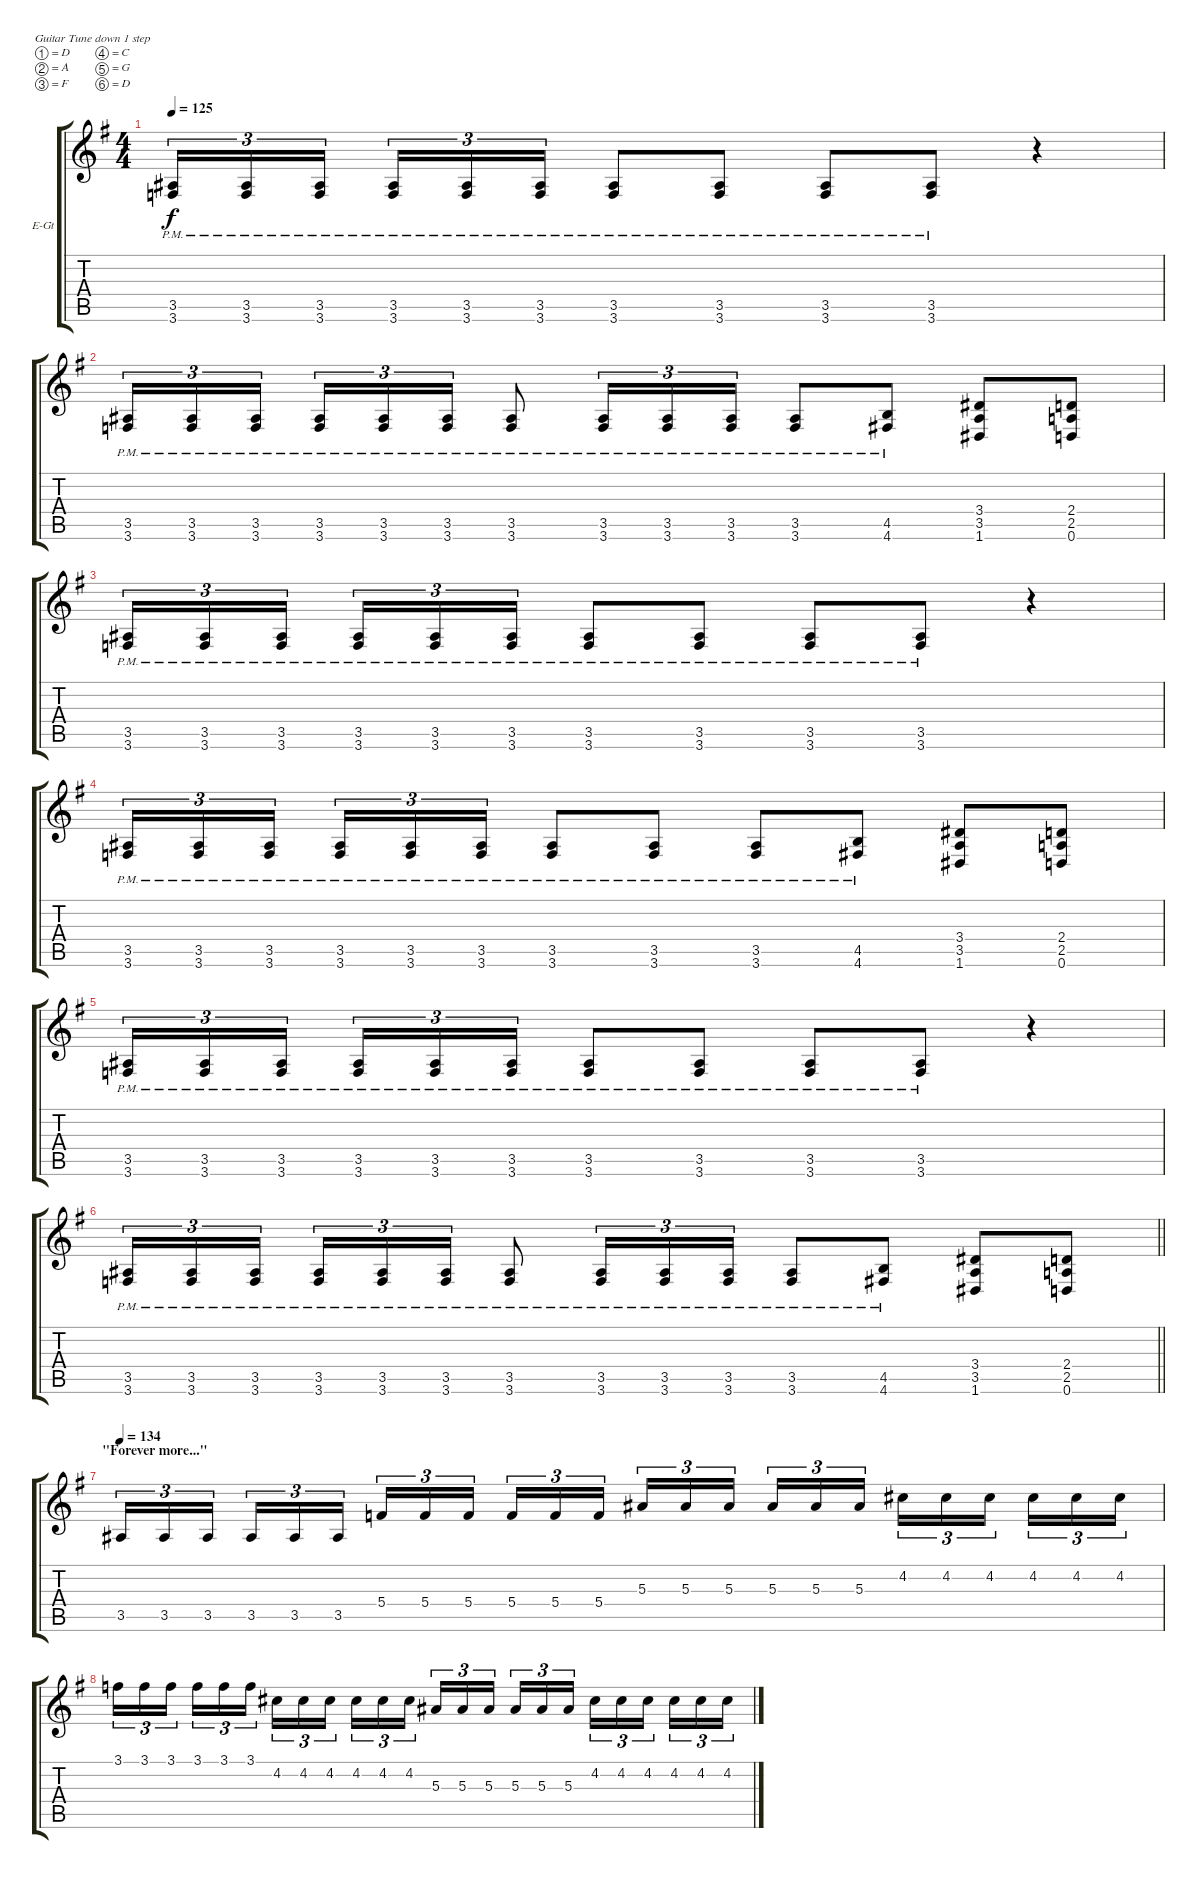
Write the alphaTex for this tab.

\bracketExtendMode groupsimilarinstruments
\firstSystemTrackNameOrientation horizontal
\otherSystemsTrackNameOrientation horizontal
\track ("Rhytm-guitar - Silenoz (fix)" "E-Gt") {instrument distortionguitar}
\staff {score tabs}
\tuning (D4 A3 F3 C3 G2 D2)
\ts (4 4)
\tempo 125
\clef g2
\ks g
(3.5{pm} 3.6{pm}).16{tu (3 2) dy f} (3.5{pm} 3.6{pm}).16{tu (3 2)} (3.5{pm} 3.6{pm}).16{tu (3 2)} (3.5{pm} 3.6{pm}).16{tu (3 2)} (3.5{pm} 3.6{pm}).16{tu (3 2)} (3.5{pm} 3.6{pm}).16{tu (3 2)} (3.5{pm} 3.6{pm}).8 (3.5{pm} 3.6{pm}).8 (3.5{pm} 3.6{pm}).8 (3.5{pm} 3.6{pm}).8 r.4 |
(3.5{pm} 3.6{pm}).16{tu (3 2)} (3.5{pm} 3.6{pm}).16{tu (3 2)} (3.5{pm} 3.6{pm}).16{tu (3 2)} (3.5{pm} 3.6{pm}).16{tu (3 2)} (3.5{pm} 3.6{pm}).16{tu (3 2)} (3.5{pm} 3.6{pm}).16{tu (3 2)} (3.5{pm} 3.6{pm}).8 (3.5{pm} 3.6{pm}).16{tu (3 2)} (3.5{pm} 3.6{pm}).16{tu (3 2)} (3.5{pm} 3.6{pm}).16{tu (3 2)} (3.5{pm} 3.6{pm}).8 (4.5{pm} 4.6{pm}).8 (3.4 3.5 1.6).8 (2.4 2.5 0.6).8 |
(3.5{pm} 3.6{pm}).16{tu (3 2)} (3.5{pm} 3.6{pm}).16{tu (3 2)} (3.5{pm} 3.6{pm}).16{tu (3 2)} (3.5{pm} 3.6{pm}).16{tu (3 2)} (3.5{pm} 3.6{pm}).16{tu (3 2)} (3.5{pm} 3.6{pm}).16{tu (3 2)} (3.5{pm} 3.6{pm}).8 (3.5{pm} 3.6{pm}).8 (3.5{pm} 3.6{pm}).8 (3.5{pm} 3.6{pm}).8 r.4 |
(3.5{pm} 3.6{pm}).16{tu (3 2)} (3.5{pm} 3.6{pm}).16{tu (3 2)} (3.5{pm} 3.6{pm}).16{tu (3 2)} (3.5{pm} 3.6{pm}).16{tu (3 2)} (3.5{pm} 3.6{pm}).16{tu (3 2)} (3.5{pm} 3.6{pm}).16{tu (3 2)} (3.5{pm} 3.6{pm}).8 (3.5{pm} 3.6{pm}).8 (3.5{pm} 3.6{pm}).8 (4.5{pm} 4.6{pm}).8 (3.4 3.5 1.6).8 (2.4 2.5 0.6).8 |
(3.5{pm} 3.6{pm}).16{tu (3 2)} (3.5{pm} 3.6{pm}).16{tu (3 2)} (3.5{pm} 3.6{pm}).16{tu (3 2)} (3.5{pm} 3.6{pm}).16{tu (3 2)} (3.5{pm} 3.6{pm}).16{tu (3 2)} (3.5{pm} 3.6{pm}).16{tu (3 2)} (3.5{pm} 3.6{pm}).8 (3.5{pm} 3.6{pm}).8 (3.5{pm} 3.6{pm}).8 (3.5{pm} 3.6{pm}).8 r.4 |
\barLineRight lightlight
(3.5{pm} 3.6{pm}).16{tu (3 2)} (3.5{pm} 3.6{pm}).16{tu (3 2)} (3.5{pm} 3.6{pm}).16{tu (3 2)} (3.5{pm} 3.6{pm}).16{tu (3 2)} (3.5{pm} 3.6{pm}).16{tu (3 2)} (3.5{pm} 3.6{pm}).16{tu (3 2)} (3.5{pm} 3.6{pm}).8 (3.5{pm} 3.6{pm}).16{tu (3 2)} (3.5{pm} 3.6{pm}).16{tu (3 2)} (3.5{pm} 3.6{pm}).16{tu (3 2)} (3.5{pm} 3.6{pm}).8 (4.5{pm} 4.6{pm}).8 (3.4 3.5 1.6).8 (2.4 2.5 0.6).8 |
\section ("" "\"Forever more...\"")
\tempo 134
3.5.16{tu (3 2)} 3.5.16{tu (3 2)} 3.5.16{tu (3 2)} 3.5.16{tu (3 2)} 3.5.16{tu (3 2)} 3.5.16{tu (3 2)} 5.4.16{tu (3 2)} 5.4.16{tu (3 2)} 5.4.16{tu (3 2)} 5.4.16{tu (3 2)} 5.4.16{tu (3 2)} 5.4.16{tu (3 2)} 5.3.16{tu (3 2)} 5.3.16{tu (3 2)} 5.3.16{tu (3 2)} 5.3.16{tu (3 2)} 5.3.16{tu (3 2)} 5.3.16{tu (3 2)} 4.2.16{tu (3 2)} 4.2.16{tu (3 2)} 4.2.16{tu (3 2)} 4.2.16{tu (3 2)} 4.2.16{tu (3 2)} 4.2.16{tu (3 2)} |
3.1.16{tu (3 2)} 3.1.16{tu (3 2)} 3.1.16{tu (3 2)} 3.1.16{tu (3 2)} 3.1.16{tu (3 2)} 3.1.16{tu (3 2)} 4.2.16{tu (3 2)} 4.2.16{tu (3 2)} 4.2.16{tu (3 2)} 4.2.16{tu (3 2)} 4.2.16{tu (3 2)} 4.2.16{tu (3 2)} 5.3.16{tu (3 2)} 5.3.16{tu (3 2)} 5.3.16{tu (3 2)} 5.3.16{tu (3 2)} 5.3.16{tu (3 2)} 5.3.16{tu (3 2)} 4.2.16{tu (3 2)} 4.2.16{tu (3 2)} 4.2.16{tu (3 2)} 4.2.16{tu (3 2)} 4.2.16{tu (3 2)} 4.2.16{tu (3 2)}
